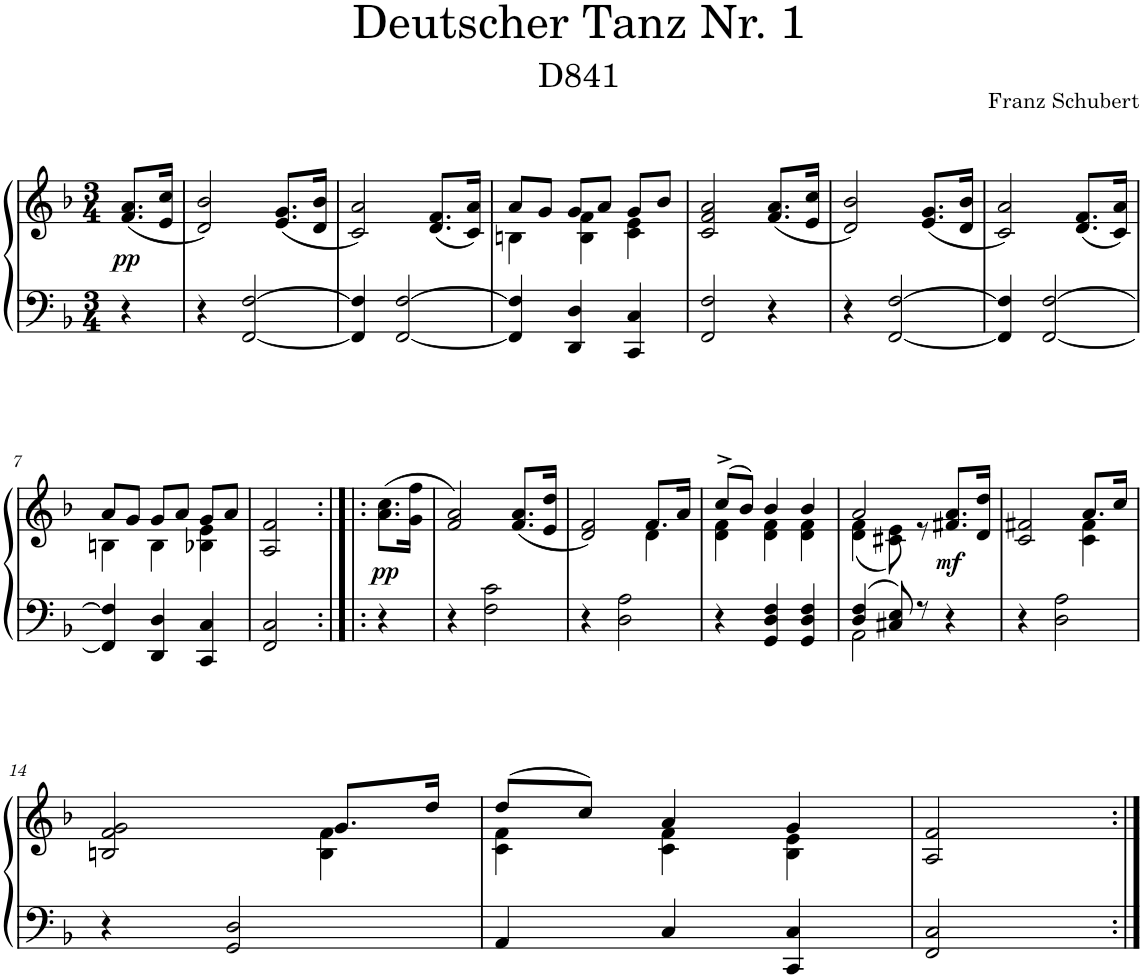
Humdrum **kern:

**kern	**kern	**dynam
*part1	*part1	*part1
*staff2	*staff1	*staff1/2
*I"Piano	*	*
*I'Pno.	*	*
*clefF4	*clefG2	*
*k[b-]	*k[b-]	*
*M3/4	*M3/4	*
=	=	=
!	!	!LO:DY:b
4r	(8.f/ 8.a/L	pp
.	16e/ 16cc/Jk	.
=1	=1	=1
4r	2d/ 2b-/)	.
[2FF/ [2F/	.	.
.	(8.e/ 8.g/L	.
.	16d/ 16b-/Jk	.
=2	=2	=2
4FF/] 4F/]	2c/ 2a/)	.
[2FF/ [2F/	.	.
.	(8.d/ 8.f/L	.
.	16c/ 16a/Jk)	.
=3	=3	=3
*	*^	*
4FF/] 4F/]	8a/L	4Bn\	.
.	8g/J	.	.
4DD/ 4D/	8g/L	4B\ 4f\	.
.	8a/J	.	.
4CC/ 4C/	8g/L	4c\ 4e\	.
.	8b-/J	.	.
*	*v	*v	*
=4	=4	=4
2FF/ 2F/	2c/ 2f/ 2a/	.
4r	(8.f/ 8.a/L	.
.	16e/ 16cc/Jk	.
=5	=5	=5
4r	2d/ 2b-/)	.
[2FF/ [2F/	.	.
.	(8.e/ 8.g/L	.
.	16d/ 16b-/Jk	.
=6	=6	=6
4FF/] 4F/]	2c/ 2a/)	.
[2FF/ [2F/	.	.
.	(8.d/ 8.f/L	.
.	16c/ 16a/Jk)	.
!!LO:LB:g=z
=7	=7	=7
*	*^	*
4FF/] 4F/]	8a/L	4Bn\	.
.	8g/J	.	.
4DD/ 4D/	8g/L	4B\	.
.	8a/J	.	.
4CC/ 4C/	8g/L	4B-X\ 4e\	.
.	8a/J	.	.
*	*v	*v	*
=8	=8	=8
2FF/ 2C/	2A/ 2f/	.
=8X1:|!|:	=8X1:|!|:	=8X1:|!|:
!	!	!LO:DY:b
4r	(8.a\ 8.cc\L	pp
.	16g\ 16ff\Jk	.
=9	=9	=9
4r	2f/ 2a/)	.
2F\ 2c\	.	.
.	(8.f/ 8.a/L	.
.	16e/ 16dd/Jk	.
=10	=10	=10
*	*^	*
4r	2d/ 2f/)	2ryy	.
2D\ 2A\	.	.	.
.	8.f/L	4d\	.
.	16a/Jk	.	.
=11	=11	=11	=11
4r	(8cc^/L	4d\ 4f\	.
.	8b-/J)	.	.
4GG/ 4D/ 4F/	4b-/	4d\ 4f\	.
4GG/ 4D/ 4F/	4b-/	4d\ 4f\	.
=12	=12	=12	=12
*^	*	*	*
4D/ 4F/	2AA\	2a/	(4d\ 4f\	.
8C#X/ 8E/	.	.	8c#X\ 8e\)	.
8r	.	.	8r	.
!	!	!	!	!LO:DY:b
4r	4ryy	8.f#X/ 8.a/L	4ryy	mf
.	.	16d/ 16dd/Jk	.	.
*v	*v	*	*	*
=13	=13	=13	=13
4r	2c/ 2f#X/	2ryy	.
2D\ 2A\	.	.	.
.	8.a/L	4c\ 4f#\	.
.	16cc/Jk	.	.
!!LO:LB:g=z	!!
=14	=14	=14	=14
4r	2Bn/ 2f/ 2g/	2ryy	.
2GG/ 2D/	.	.	.
.	8.g/L	4B\ 4f\	.
.	16dd/Jk	.	.
=15	=15	=15	=15
4AA/	(8dd/L	4c\ 4f\	.
.	8cc/J)	.	.
4C/	4a/	4c\ 4f\	.
4CC/ 4C/	4g/	4B-\ 4e\	.
*	*v	*v	*
=16	=16	=16
2FF/ 2C/	2A/ 2f/	.
=:|!	=:|!	=:|!
*-	*-	*-
